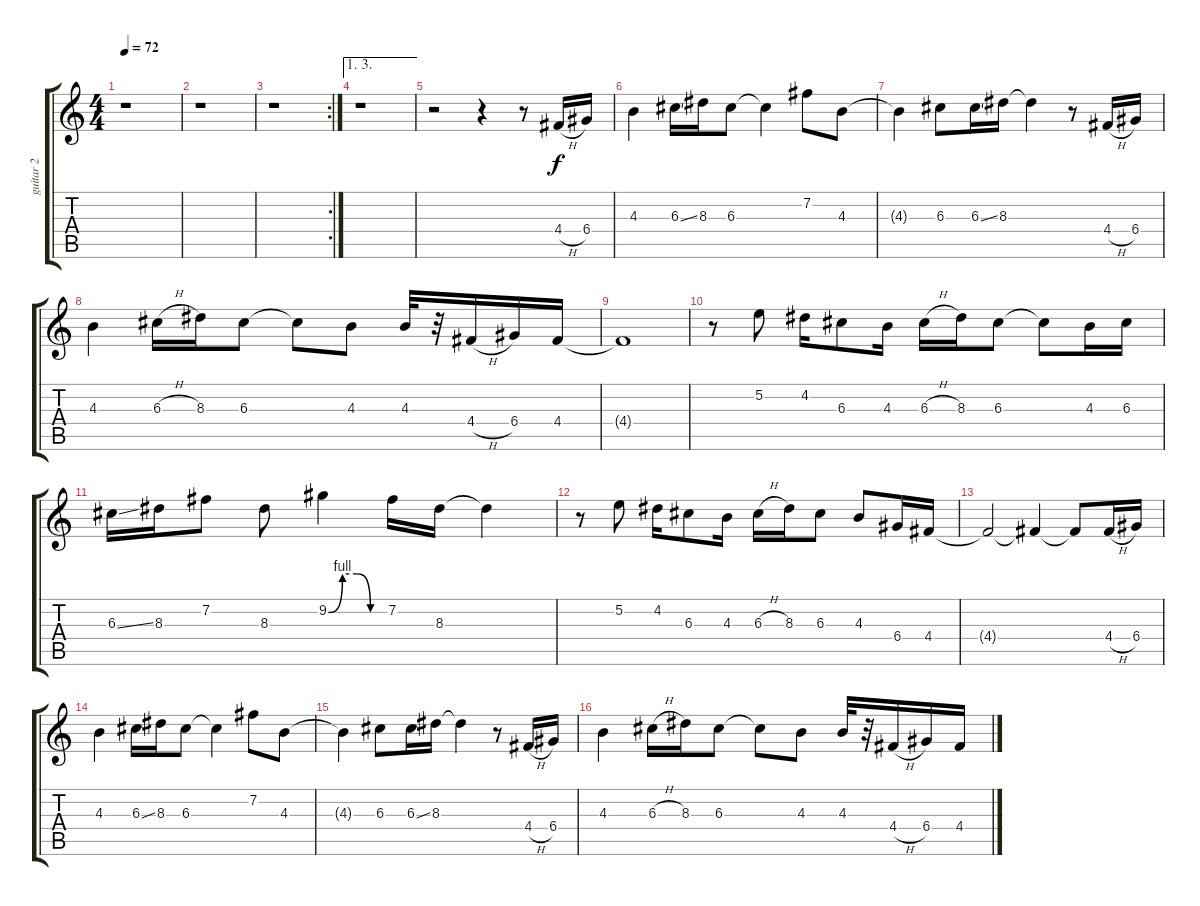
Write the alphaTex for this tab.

\track ("guitar 2" "guitar 2") {instrument acousticguitarsteel}
\staff {score tabs}
\tuning (E4 B3 G3 D3 A2 E2) {hide}
\ts (4 4)
\tempo 72
\clef g2
\ks c
r.1{dy f} |
r.1 |
\rc 2
r.1 |
\ae (1 3)
r.1 |
r.2 r.4 r.8 4.4{h}.16 6.4.16 |
4.3.4 6.3{ss}.16 8.3.16 6.3.8 6.3{t}.4 7.2.8 4.3.8 |
4.3{t}.4 6.3.8 6.3{ss}.16 8.3.16 8.3{t}.4 r.8 4.4{h}.16 6.4.16 |
4.3.4 6.3{h}.16 8.3.16 6.3.8 6.3{t}.8 4.3.8 4.3.32 r.32 4.4{h}.16 6.4.16 4.4.16 |
4.4{t}.1 |
r.8 5.2.8 4.2.16 6.3.8 4.3.16 6.3{h}.16 8.3.16 6.3.8 6.3{t}.8 4.3.16 6.3.16 |
6.3{ss}.16 8.3.16 7.2.8 8.3.8 9.2{be (custom 0 0 15 4 30 4 45 0 60 0)}.4 7.2.16 8.3.16 8.3{t}.4 |
r.8 5.2.8 4.2.16 6.3.8 4.3.16 6.3{h}.16 8.3.16 6.3.8 4.3.8 6.4.16 4.4.16 |
4.4{t}.2 4.4{t}.4 4.4{t}.8 4.4{h}.16 6.4.16 |
4.3.4 6.3{ss}.16 8.3.16 6.3.8 6.3{t}.4 7.2.8 4.3.8 |
4.3{t}.4 6.3.8 6.3{ss}.16 8.3.16 8.3{t}.4 r.8 4.4{h}.16 6.4.16 |
4.3.4 6.3{h}.16 8.3.16 6.3.8 6.3{t}.8 4.3.8 4.3.32 r.32 4.4{h}.16 6.4.16 4.4.16
